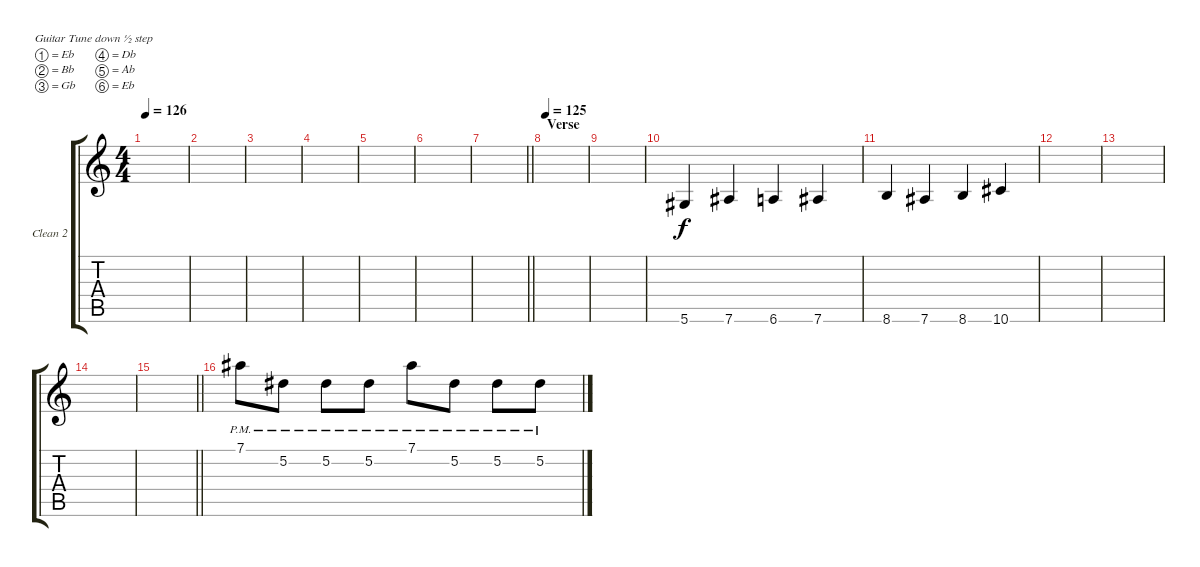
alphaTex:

\defaultSystemsLayout 4
\bracketExtendMode groupsimilarinstruments
\firstSystemTrackNameOrientation horizontal
\otherSystemsTrackNameOrientation horizontal
\chordDiagramsInScore
\track ("Clean II" "Clean 2") {instrument electricguitarclean}
\staff {score tabs}
\tuning (Eb4 Bb3 Gb3 Db3 Ab2 Eb2)
\ts (4 4)
\tempo 126
\clef g2
\ks c
|
|
|
|
|
|
\barLineRight lightlight
|
\section ("" "Verse")
\tempo 125
|
|
5.6.4 7.6.4 6.6.4 7.6.4 |
8.6.4 7.6.4 8.6.4 10.6.4 |
|
|
|
\barLineRight lightlight
|
7.1{pm}.8 5.2{pm}.8 5.2{pm}.8 5.2{pm}.8 7.1{pm}.8 5.2{pm}.8 5.2{pm}.8 5.2{pm}.8
